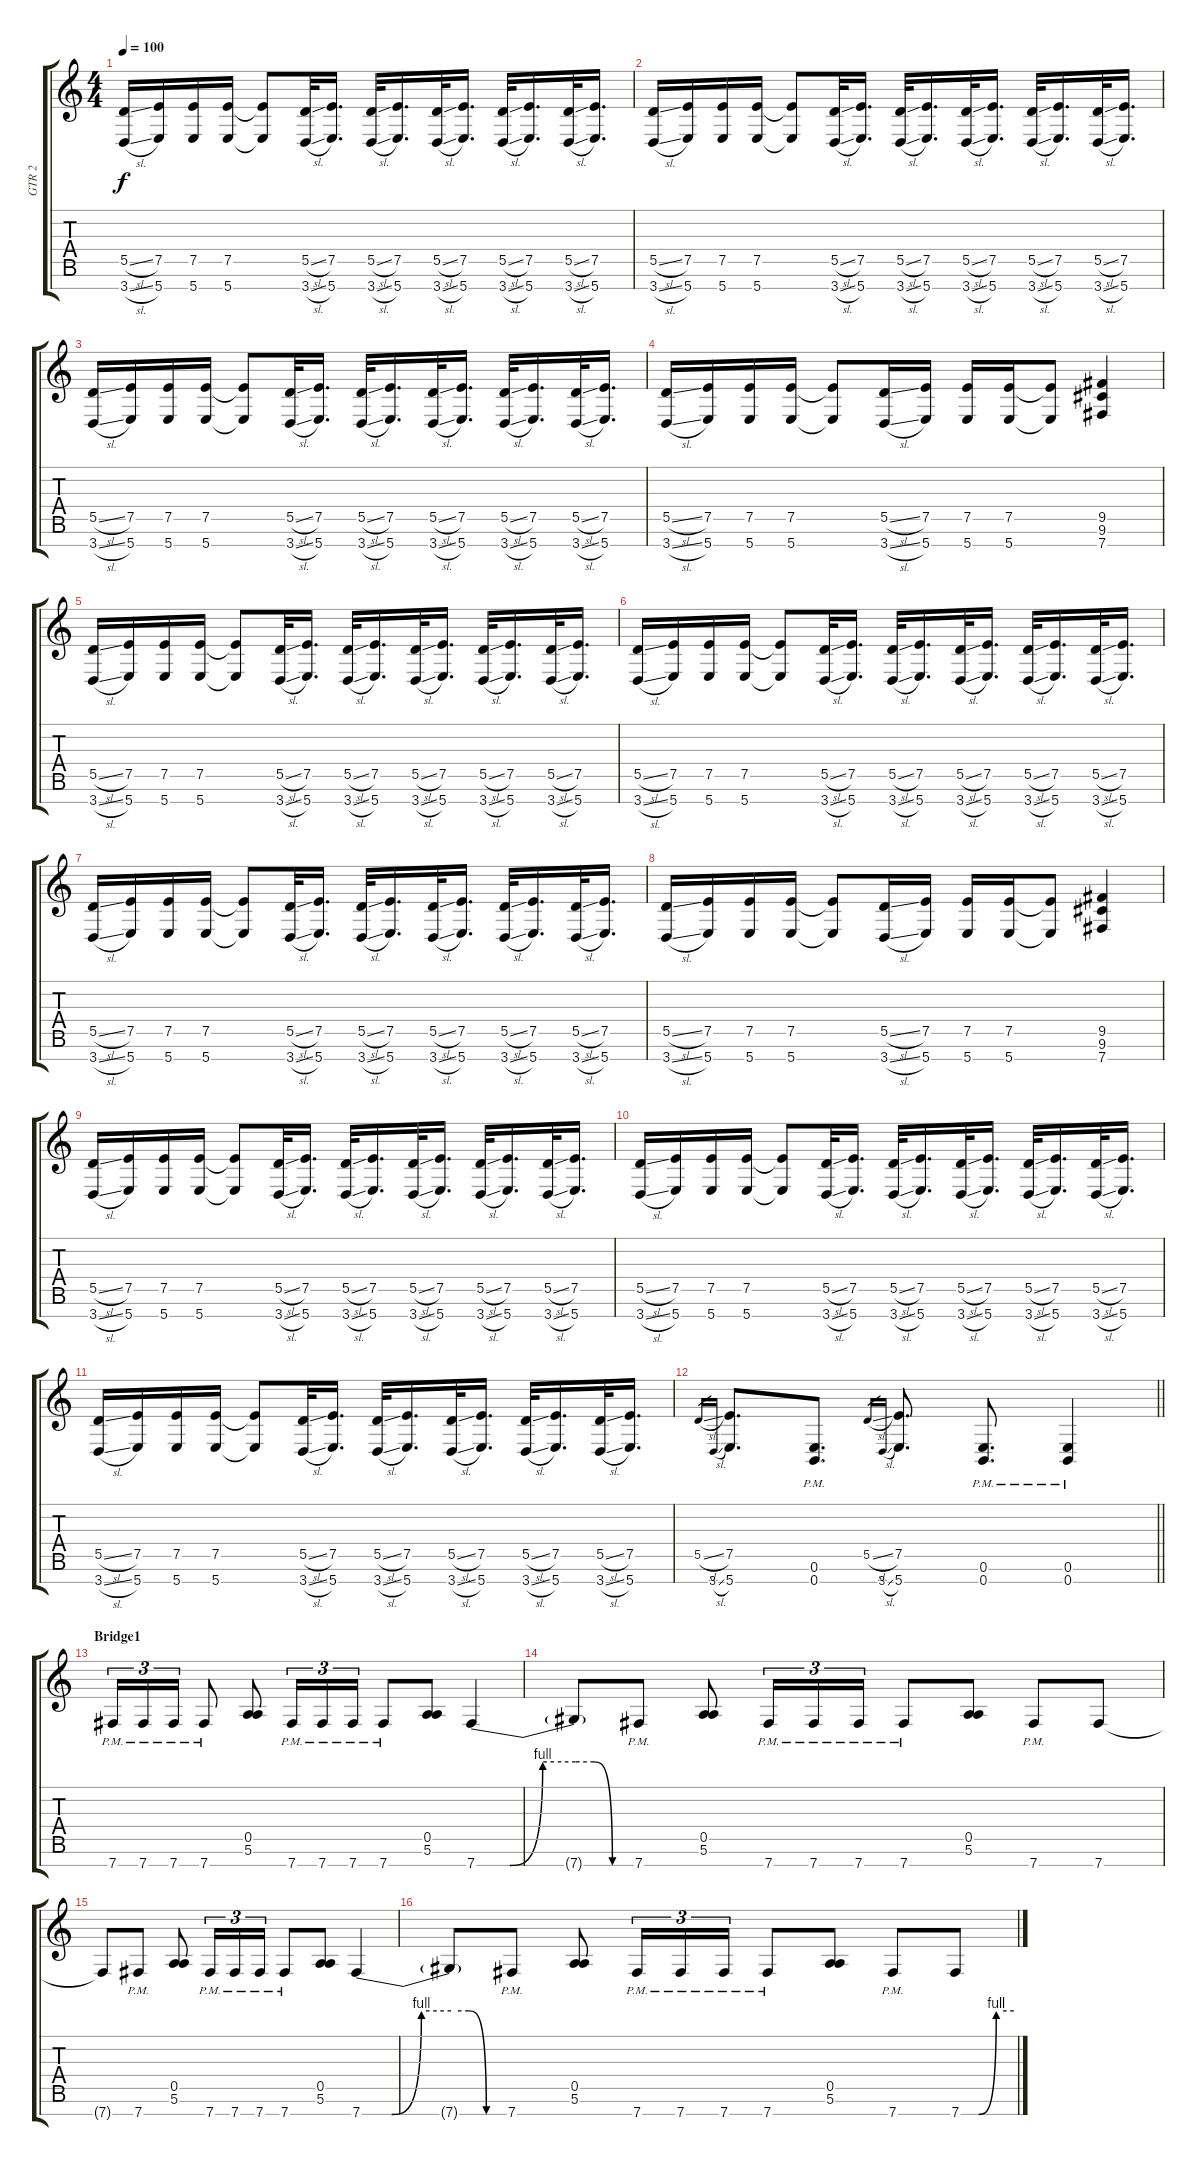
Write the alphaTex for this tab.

\track ("GTR 2" "GTR 2") {instrument overdrivenguitar}
\staff {score tabs}
\tuning (E4 B3 G3 D3 A2 E2 B1) {hide}
\ts (4 4)
\tempo 100
\clef g2
\ks c
(5.5{sl} 3.7{sl}).16{dy f} (7.5 5.7).16 (7.5 5.7).16 (7.5 5.7).16 (7.5{t} 5.7{t}).8 (5.5{sl} 3.7{sl}).32 (7.5 5.7).16{d} (5.5{sl} 3.7{sl}).32 (7.5 5.7).16{d} (5.5{sl} 3.7{sl}).32 (7.5 5.7).16{d} (5.5{sl} 3.7{sl}).32 (7.5 5.7).16{d} (5.5{sl} 3.7{sl}).32 (7.5 5.7).16{d} |
(5.5{sl} 3.7{sl}).16 (7.5 5.7).16 (7.5 5.7).16 (7.5 5.7).16 (7.5{t} 5.7{t}).8 (5.5{sl} 3.7{sl}).32 (7.5 5.7).16{d} (5.5{sl} 3.7{sl}).32 (7.5 5.7).16{d} (5.5{sl} 3.7{sl}).32 (7.5 5.7).16{d} (5.5{sl} 3.7{sl}).32 (7.5 5.7).16{d} (5.5{sl} 3.7{sl}).32 (7.5 5.7).16{d} |
(5.5{sl} 3.7{sl}).16 (7.5 5.7).16 (7.5 5.7).16 (7.5 5.7).16 (7.5{t} 5.7{t}).8 (5.5{sl} 3.7{sl}).32 (7.5 5.7).16{d} (5.5{sl} 3.7{sl}).32 (7.5 5.7).16{d} (5.5{sl} 3.7{sl}).32 (7.5 5.7).16{d} (5.5{sl} 3.7{sl}).32 (7.5 5.7).16{d} (5.5{sl} 3.7{sl}).32 (7.5 5.7).16{d} |
(5.5{sl} 3.7{sl}).16 (7.5 5.7).16 (7.5 5.7).16 (7.5 5.7).16 (7.5{t} 5.7{t}).8 (5.5{sl} 3.7{sl}).16 (7.5 5.7).16 (7.5 5.7).16 (7.5 5.7).16 (7.5{t} 5.7{t}).8 (9.5 9.6 7.7).4 |
(5.5{sl} 3.7{sl}).16 (7.5 5.7).16 (7.5 5.7).16 (7.5 5.7).16 (7.5{t} 5.7{t}).8 (5.5{sl} 3.7{sl}).32 (7.5 5.7).16{d} (5.5{sl} 3.7{sl}).32 (7.5 5.7).16{d} (5.5{sl} 3.7{sl}).32 (7.5 5.7).16{d} (5.5{sl} 3.7{sl}).32 (7.5 5.7).16{d} (5.5{sl} 3.7{sl}).32 (7.5 5.7).16{d} |
(5.5{sl} 3.7{sl}).16 (7.5 5.7).16 (7.5 5.7).16 (7.5 5.7).16 (7.5{t} 5.7{t}).8 (5.5{sl} 3.7{sl}).32 (7.5 5.7).16{d} (5.5{sl} 3.7{sl}).32 (7.5 5.7).16{d} (5.5{sl} 3.7{sl}).32 (7.5 5.7).16{d} (5.5{sl} 3.7{sl}).32 (7.5 5.7).16{d} (5.5{sl} 3.7{sl}).32 (7.5 5.7).16{d} |
(5.5{sl} 3.7{sl}).16 (7.5 5.7).16 (7.5 5.7).16 (7.5 5.7).16 (7.5{t} 5.7{t}).8 (5.5{sl} 3.7{sl}).32 (7.5 5.7).16{d} (5.5{sl} 3.7{sl}).32 (7.5 5.7).16{d} (5.5{sl} 3.7{sl}).32 (7.5 5.7).16{d} (5.5{sl} 3.7{sl}).32 (7.5 5.7).16{d} (5.5{sl} 3.7{sl}).32 (7.5 5.7).16{d} |
(5.5{sl} 3.7{sl}).16 (7.5 5.7).16 (7.5 5.7).16 (7.5 5.7).16 (7.5{t} 5.7{t}).8 (5.5{sl} 3.7{sl}).16 (7.5 5.7).16 (7.5 5.7).16 (7.5 5.7).16 (7.5{t} 5.7{t}).8 (9.5 9.6 7.7).4 |
(5.5{sl} 3.7{sl}).16 (7.5 5.7).16 (7.5 5.7).16 (7.5 5.7).16 (7.5{t} 5.7{t}).8 (5.5{sl} 3.7{sl}).32 (7.5 5.7).16{d} (5.5{sl} 3.7{sl}).32 (7.5 5.7).16{d} (5.5{sl} 3.7{sl}).32 (7.5 5.7).16{d} (5.5{sl} 3.7{sl}).32 (7.5 5.7).16{d} (5.5{sl} 3.7{sl}).32 (7.5 5.7).16{d} |
(5.5{sl} 3.7{sl}).16 (7.5 5.7).16 (7.5 5.7).16 (7.5 5.7).16 (7.5{t} 5.7{t}).8 (5.5{sl} 3.7{sl}).32 (7.5 5.7).16{d} (5.5{sl} 3.7{sl}).32 (7.5 5.7).16{d} (5.5{sl} 3.7{sl}).32 (7.5 5.7).16{d} (5.5{sl} 3.7{sl}).32 (7.5 5.7).16{d} (5.5{sl} 3.7{sl}).32 (7.5 5.7).16{d} |
(5.5{sl} 3.7{sl}).16 (7.5 5.7).16 (7.5 5.7).16 (7.5 5.7).16 (7.5{t} 5.7{t}).8 (5.5{sl} 3.7{sl}).32 (7.5 5.7).16{d} (5.5{sl} 3.7{sl}).32 (7.5 5.7).16{d} (5.5{sl} 3.7{sl}).32 (7.5 5.7).16{d} (5.5{sl} 3.7{sl}).32 (7.5 5.7).16{d} (5.5{sl} 3.7{sl}).32 (7.5 5.7).16{d} |
\barLineRight lightlight
5.5{sl}.16{gr} 3.7{sl}.16{gr} (7.5 5.7).8{d} (0.6{pm} 0.7{pm}).8{d} 5.5{sl}.16{gr} 3.7{sl}.16{gr} (7.5 5.7).8{d} (0.6{pm} 0.7{pm}).8{d} (0.6{pm} 0.7{pm}).4 |
\section ("" "Bridge1")
7.7{pm}.16{tu (3 2) beam Up} 7.7{pm}.16{tu (3 2) beam Up} 7.7{pm}.16{tu (3 2) beam Up} 7.7{pm}.8{beam Up} (0.5 5.6).8 7.7{pm}.16{tu (3 2) beam Up} 7.7{pm}.16{tu (3 2) beam Up} 7.7{pm}.16{tu (3 2) beam Up} 7.7{pm}.8{beam Up} (0.5 5.6).8 7.7{be (custom 0 0 20 0 40 4 60 4)}.4{beam Up} |
7.7{be (custom 0 4 20 4 40 0 60 0) t}.8 7.7{pm}.8{beam Up} (0.5 5.6).8 7.7{pm}.16{tu (3 2) beam Up} 7.7{pm}.16{tu (3 2) beam Up} 7.7{pm}.16{tu (3 2) beam Up} 7.7{pm}.8{beam Up} (0.5 5.6).8 7.7{pm}.8 7.7.8 |
7.7{t}.8 7.7{pm}.8{beam Up} (0.5 5.6).8 7.7{pm}.16{tu (3 2) beam Up} 7.7{pm}.16{tu (3 2) beam Up} 7.7{pm}.16{tu (3 2) beam Up} 7.7{pm}.8{beam Up} (0.5 5.6).8 7.7{be (custom 0 0 20 0 40 4 60 4)}.4{beam Up} |
7.7{be (custom 0 4 20 4 40 0 60 0) t}.8 7.7{pm}.8{beam Up} (0.5 5.6).8 7.7{pm}.16{tu (3 2) beam Up} 7.7{pm}.16{tu (3 2) beam Up} 7.7{pm}.16{tu (3 2) beam Up} 7.7{pm}.8{beam Up} (0.5 5.6).8 7.7{pm}.8 7.7{be (custom 0 0 20 0 40 4 60 4)}.8
